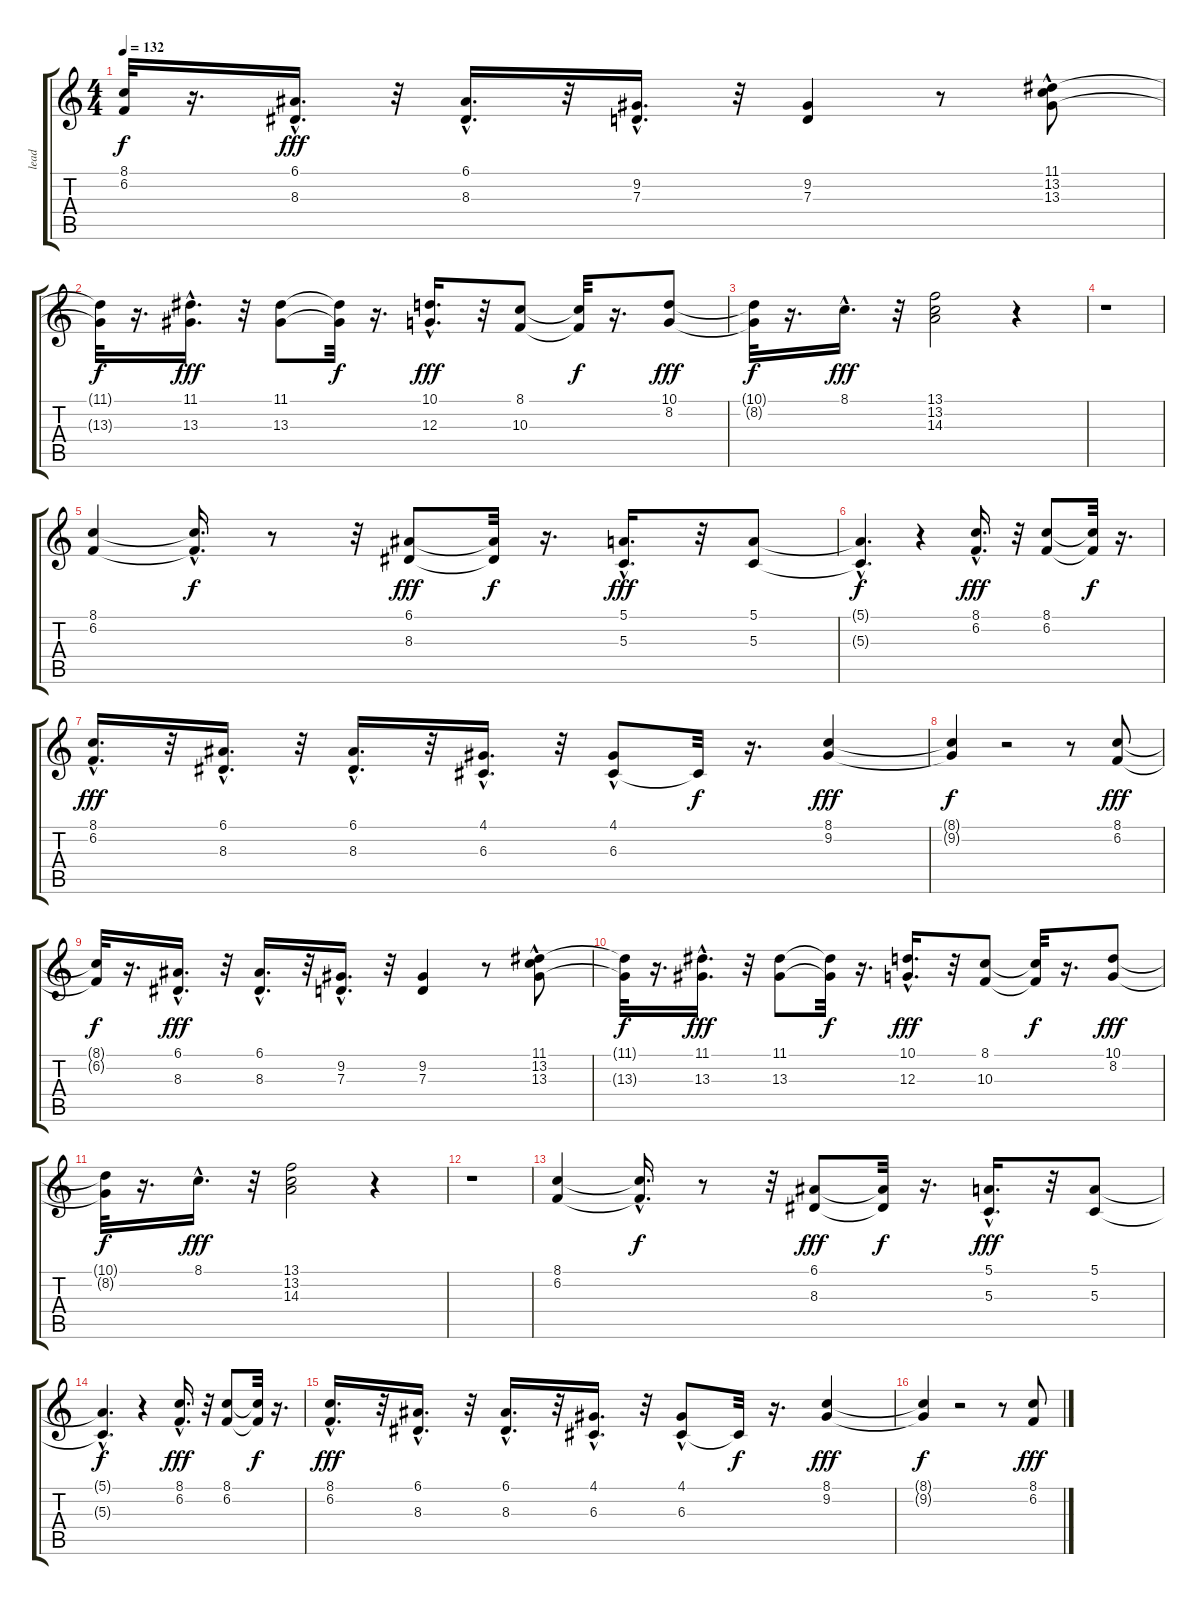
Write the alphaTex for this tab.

\track ("lead" "lead") {instrument brasssection}
\staff {score tabs}
\tuning (E4 B3 G3 D3 A2 E2) {hide}
\ts (4 4)
\tempo 132
\clef g2
\ks c
(8.1{t} 6.2{t}).32{dy f} r.16{d} (6.1{hac} 8.3{hac}).16{d dy fff} r.32 (6.1{hac} 8.3{hac}).16{d} r.32 (9.2{hac} 7.3{hac}).16{d} r.32 (9.2 7.3).4 r.8 (11.1 13.2{hac} 13.3).8 |
(11.1{t} 13.3{t}).32{dy f} r.16{d} (11.1{hac} 13.3{hac}).16{d dy fff} r.32 (11.1 13.3).8 (11.1{t} 13.3{t}).32{dy f} r.16{d} (10.1{hac} 12.3{hac}).16{d dy fff} r.32 (8.1 10.3).8 (8.1{t} 10.3{t}).32{dy f} r.16{d} (10.1 8.2).8{dy fff} |
(10.1{t} 8.2{t}).32{dy f} r.16{d} 8.1{hac}.16{d dy fff} r.32 (13.1 13.2 14.3).2 r.4 |
r.1 |
(8.1 6.2).4 (8.1{hac t} 6.2{hac t}).16{d dy f} r.8 r.32 (6.1 8.3).8{dy fff} (6.1{t} 8.3{t}).32{dy f} r.16{d} (5.1{hac} 5.3{hac}).16{d dy fff} r.32 (5.1 5.3).8 |
(5.1{hac t} 5.3{hac t}).4{d dy f} r.4 (8.1{hac} 6.2{hac}).16{d dy fff} r.32 (8.1 6.2).8 (8.1{t} 6.2{t}).32{dy f} r.16{d} |
(8.1{hac} 6.2{hac}).16{d dy fff} r.32 (6.1{hac} 8.3{hac}).16{d} r.32 (6.1{hac} 8.3{hac}).16{d} r.32 (4.1{hac} 6.3{hac}).16{d} r.32 (4.1{hac} 6.3).8 6.3{t}.32{dy f} r.16{d} (8.1 9.2).4{dy fff} |
(8.1{t} 9.2{t}).4{dy f} r.2 r.8 (8.1 6.2).8{dy fff} |
(8.1{t} 6.2{t}).32{dy f} r.16{d} (6.1{hac} 8.3{hac}).16{d dy fff} r.32 (6.1{hac} 8.3{hac}).16{d} r.32 (9.2{hac} 7.3{hac}).16{d} r.32 (9.2 7.3).4 r.8 (11.1 13.2{hac} 13.3).8 |
(11.1{t} 13.3{t}).32{dy f} r.16{d} (11.1{hac} 13.3{hac}).16{d dy fff} r.32 (11.1 13.3).8 (11.1{t} 13.3{t}).32{dy f} r.16{d} (10.1{hac} 12.3{hac}).16{d dy fff} r.32 (8.1 10.3).8 (8.1{t} 10.3{t}).32{dy f} r.16{d} (10.1 8.2).8{dy fff} |
(10.1{t} 8.2{t}).32{dy f} r.16{d} 8.1{hac}.16{d dy fff} r.32 (13.1 13.2 14.3).2 r.4 |
r.1 |
(8.1 6.2).4 (8.1{hac t} 6.2{hac t}).16{d dy f} r.8 r.32 (6.1 8.3).8{dy fff} (6.1{t} 8.3{t}).32{dy f} r.16{d} (5.1{hac} 5.3{hac}).16{d dy fff} r.32 (5.1 5.3).8 |
(5.1{hac t} 5.3{hac t}).4{d dy f} r.4 (8.1{hac} 6.2{hac}).16{d dy fff} r.32 (8.1 6.2).8 (8.1{t} 6.2{t}).32{dy f} r.16{d} |
(8.1{hac} 6.2{hac}).16{d dy fff} r.32 (6.1{hac} 8.3{hac}).16{d} r.32 (6.1{hac} 8.3{hac}).16{d} r.32 (4.1{hac} 6.3{hac}).16{d} r.32 (4.1{hac} 6.3).8 6.3{t}.32{dy f} r.16{d} (8.1 9.2).4{dy fff} |
(8.1{t} 9.2{t}).4{dy f} r.2 r.8 (8.1 6.2).8{dy fff}
